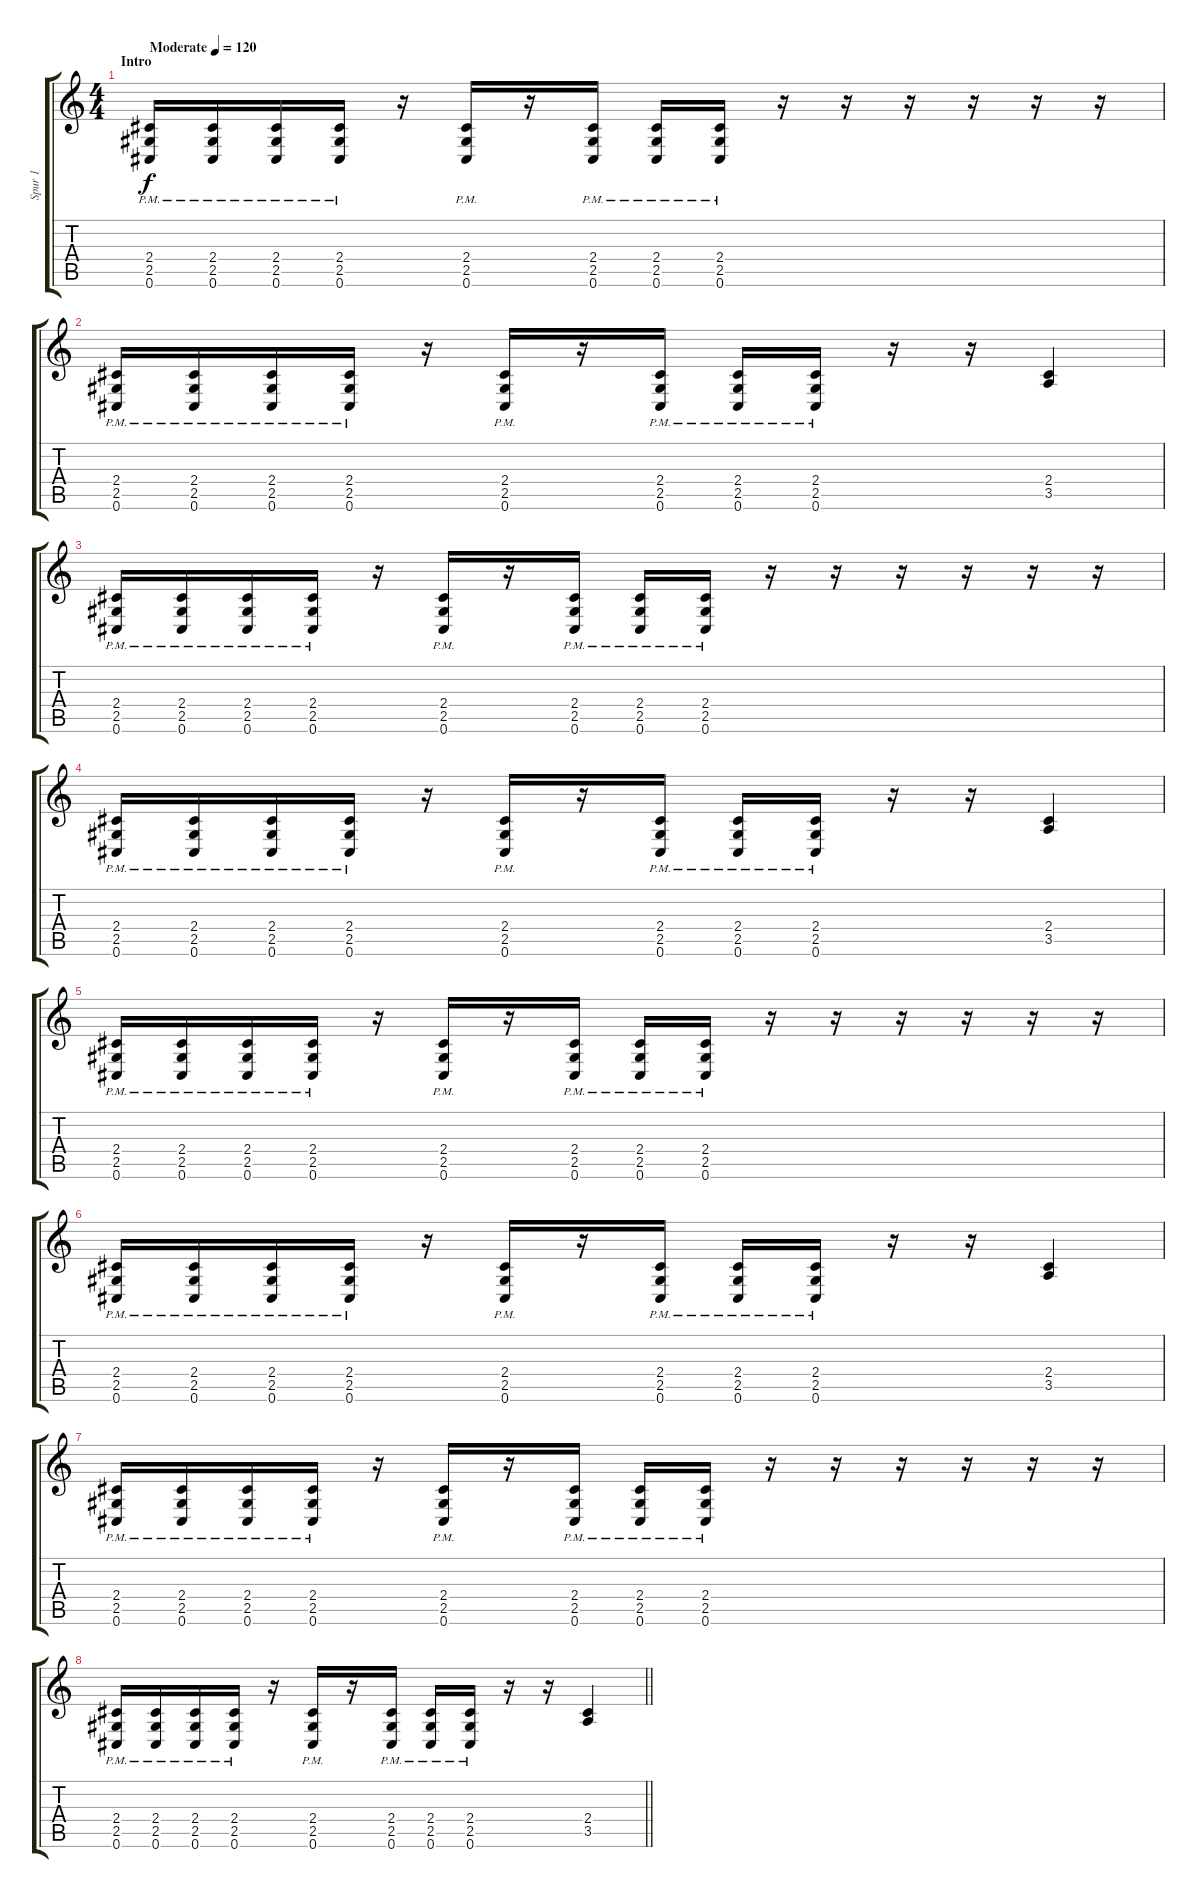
\track ("Spur 1" "Spur 1") {instrument distortionguitar}
\staff {score tabs}
\tuning (Db4 Ab3 E3 B2 Gb2 Db2) {hide}
\ts (4 4)
\section ("" "Intro")
\tempo (120 "Moderate")
\clef g2
\ks c
(2.4{pm} 2.5{pm} 0.6{pm}).16{dy f instrument distortionguitar} (2.4{pm} 2.5{pm} 0.6{pm}).16 (2.4{pm} 2.5{pm} 0.6{pm}).16 (2.4{pm} 2.5{pm} 0.6{pm}).16 r.16 (2.4{pm} 2.5{pm} 0.6{pm}).16 r.16 (2.4{pm} 2.5{pm} 0.6{pm}).16 (2.4{pm} 2.5{pm} 0.6{pm}).16 (2.4{pm} 2.5{pm} 0.6{pm}).16 r.16 r.16 r.16 r.16 r.16 r.16 |
(2.4{pm} 2.5{pm} 0.6{pm}).16 (2.4{pm} 2.5{pm} 0.6{pm}).16 (2.4{pm} 2.5{pm} 0.6{pm}).16 (2.4{pm} 2.5{pm} 0.6{pm}).16 r.16 (2.4{pm} 2.5{pm} 0.6{pm}).16 r.16 (2.4{pm} 2.5{pm} 0.6{pm}).16 (2.4{pm} 2.5{pm} 0.6{pm}).16 (2.4{pm} 2.5{pm} 0.6{pm}).16 r.16 r.16 (2.4 3.5).4 |
(2.4{pm} 2.5{pm} 0.6{pm}).16 (2.4{pm} 2.5{pm} 0.6{pm}).16 (2.4{pm} 2.5{pm} 0.6{pm}).16 (2.4{pm} 2.5{pm} 0.6{pm}).16 r.16 (2.4{pm} 2.5{pm} 0.6{pm}).16 r.16 (2.4{pm} 2.5{pm} 0.6{pm}).16 (2.4{pm} 2.5{pm} 0.6{pm}).16 (2.4{pm} 2.5{pm} 0.6{pm}).16 r.16 r.16 r.16 r.16 r.16 r.16 |
(2.4{pm} 2.5{pm} 0.6{pm}).16 (2.4{pm} 2.5{pm} 0.6{pm}).16 (2.4{pm} 2.5{pm} 0.6{pm}).16 (2.4{pm} 2.5{pm} 0.6{pm}).16 r.16 (2.4{pm} 2.5{pm} 0.6{pm}).16 r.16 (2.4{pm} 2.5{pm} 0.6{pm}).16 (2.4{pm} 2.5{pm} 0.6{pm}).16 (2.4{pm} 2.5{pm} 0.6{pm}).16 r.16 r.16 (2.4 3.5).4 |
(2.4{pm} 2.5{pm} 0.6{pm}).16 (2.4{pm} 2.5{pm} 0.6{pm}).16 (2.4{pm} 2.5{pm} 0.6{pm}).16 (2.4{pm} 2.5{pm} 0.6{pm}).16 r.16 (2.4{pm} 2.5{pm} 0.6{pm}).16 r.16 (2.4{pm} 2.5{pm} 0.6{pm}).16 (2.4{pm} 2.5{pm} 0.6{pm}).16 (2.4{pm} 2.5{pm} 0.6{pm}).16 r.16 r.16 r.16 r.16 r.16 r.16 |
(2.4{pm} 2.5{pm} 0.6{pm}).16 (2.4{pm} 2.5{pm} 0.6{pm}).16 (2.4{pm} 2.5{pm} 0.6{pm}).16 (2.4{pm} 2.5{pm} 0.6{pm}).16 r.16 (2.4{pm} 2.5{pm} 0.6{pm}).16 r.16 (2.4{pm} 2.5{pm} 0.6{pm}).16 (2.4{pm} 2.5{pm} 0.6{pm}).16 (2.4{pm} 2.5{pm} 0.6{pm}).16 r.16 r.16 (2.4 3.5).4 |
(2.4{pm} 2.5{pm} 0.6{pm}).16 (2.4{pm} 2.5{pm} 0.6{pm}).16 (2.4{pm} 2.5{pm} 0.6{pm}).16 (2.4{pm} 2.5{pm} 0.6{pm}).16 r.16 (2.4{pm} 2.5{pm} 0.6{pm}).16 r.16 (2.4{pm} 2.5{pm} 0.6{pm}).16 (2.4{pm} 2.5{pm} 0.6{pm}).16 (2.4{pm} 2.5{pm} 0.6{pm}).16 r.16 r.16 r.16 r.16 r.16 r.16 |
\barLineRight lightlight
(2.4{pm} 2.5{pm} 0.6{pm}).16 (2.4{pm} 2.5{pm} 0.6{pm}).16 (2.4{pm} 2.5{pm} 0.6{pm}).16 (2.4{pm} 2.5{pm} 0.6{pm}).16 r.16 (2.4{pm} 2.5{pm} 0.6{pm}).16 r.16 (2.4{pm} 2.5{pm} 0.6{pm}).16 (2.4{pm} 2.5{pm} 0.6{pm}).16 (2.4{pm} 2.5{pm} 0.6{pm}).16 r.16 r.16 (2.4 3.5).4
